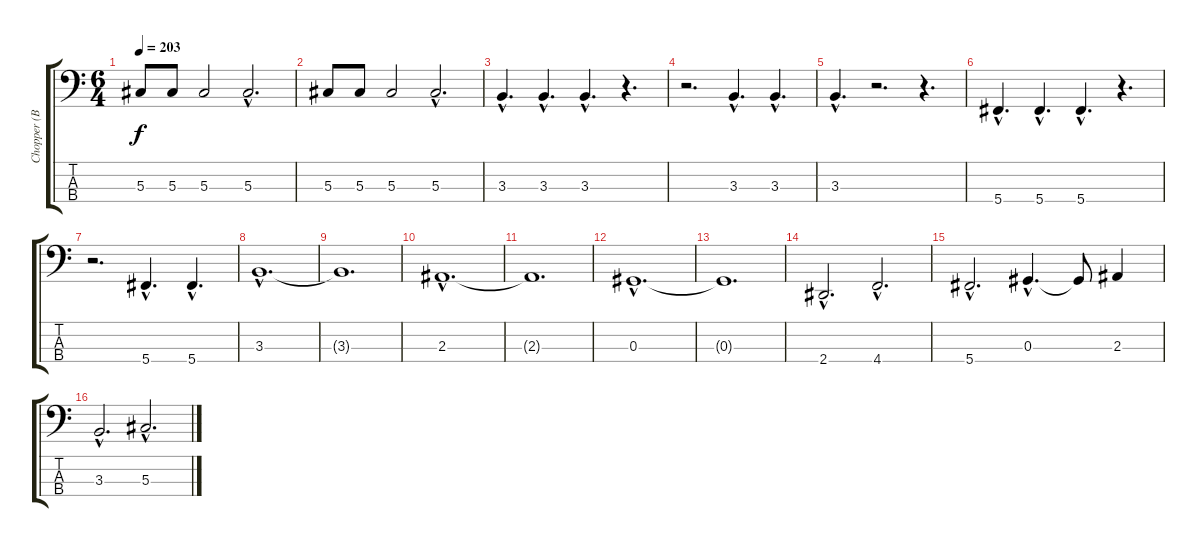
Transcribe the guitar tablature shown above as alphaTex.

\track ("Chopper (Bass)" "Chopper (B") {instrument electricbassfinger}
\staff {score tabs}
\tuning (Gb2 Db2 Ab1 Db1) {hide}
\ts (6 4)
\tempo 203
\clef f4
\ks c
5.3.8{dy f} 5.3.8 5.3.2 5.3{hac}.2{d} |
5.3.8 5.3.8 5.3.2 5.3{hac}.2{d} |
3.3{hac}.4{d} 3.3{hac}.4{d} 3.3{hac}.4{d} r.4{d} |
r.2{d} 3.3{hac}.4{d} 3.3{hac}.4{d} |
3.3{hac}.4{d} r.2{d} r.4{d} |
5.4{hac}.4{d} 5.4{hac}.4{d} 5.4{hac}.4{d} r.4{d} |
r.2{d} 5.4{hac}.4{d} 5.4{hac}.4{d} |
3.3{hac}.1{d} |
3.3{t}.1{d} |
2.3{hac}.1{d} |
2.3{t}.1{d} |
0.3{hac}.1{d} |
0.3{t}.1{d} |
2.4{hac}.2{d} 4.4{hac}.2{d} |
5.4{hac}.2{d} 0.3{hac}.4{d} 0.3{t}.8 2.3.4 |
3.3{hac}.2{d} 5.3{hac}.2{d}
